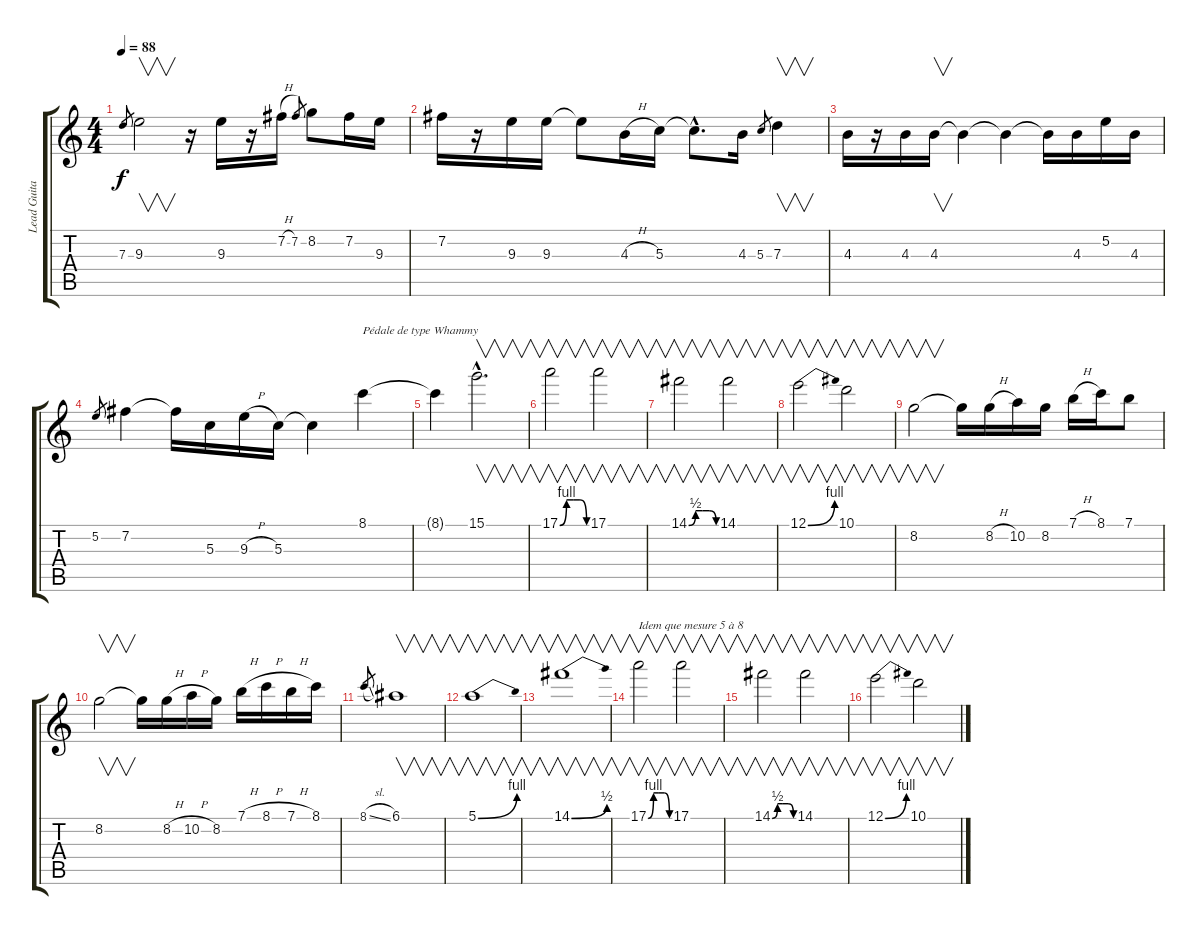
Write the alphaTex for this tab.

\track ("Lead Guitar (Jason Becker)" "Lead Guita") {instrument electricguitarclean}
\staff {score tabs}
\tuning (E4 B3 G3 D3 A2 E2) {hide}
\ts (4 4)
\tempo 88
\clef g2
\ks c
7.3.8{gr dy f instrument electricguitarclean} 9.3.2{v} r.16 9.3.16 r.16 7.2{h}.16 7.2.8{gr} 8.2.8 7.2.16 9.3.16 |
7.2.16 r.16 9.3.16 9.3.16 9.3{t}.8 4.3{h}.16 5.3.16 5.3{hac t}.8{d} 4.3.16 5.3.8{gr} 7.3.4{v} |
4.3.16 r.16 4.3.16 4.3.16{v} 4.3{t}.4 4.3{t}.4 4.3{t}.16 4.3.16 5.2.16 4.3.16 |
5.2.8{gr} 7.2.4 7.2{t}.16 5.3.16 9.3{h}.16 5.3.16 5.3{t}.4 8.1.4{txt "Pédale de type Whammy"} |
8.1{t}.4 15.1{hac}.2{v d} |
17.1{be (custom 0 0 15 4 30 4 45 4 60 0)}.2{v} 17.1.2{v} |
14.1{be (custom 0 0 15 2 30 2 45 2 60 0)}.2{v} 14.1.2{v} |
12.1{be (bend 0 0 60 4)}.2{v} 10.1.2{v} |
8.2.2{v} 8.2{t}.16 8.2{h}.16 10.2.16 8.2.16 7.1{h}.16 8.1.16 7.1.8 |
8.2.2{v} 8.2{t}.16 8.2{h}.16 10.2{h}.16 8.2.16 7.1{h}.16 8.1{h}.16 7.1{h}.16 8.1.16 |
8.1{sl}.8{gr} 6.1.1{v} |
5.1{be (bend 0 0 60 4)}.1{v} |
14.1{be (bend 0 0 60 2)}.1{v} |
17.1{be (custom 0 0 15 4 30 4 45 4 60 0)}.2{v txt "Idem que mesure 5 à 8"} 17.1.2{v} |
14.1{be (custom 0 0 15 2 30 2 45 2 60 0)}.2{v} 14.1.2{v} |
12.1{be (bend 0 0 60 4)}.2{v} 10.1.2{v}
